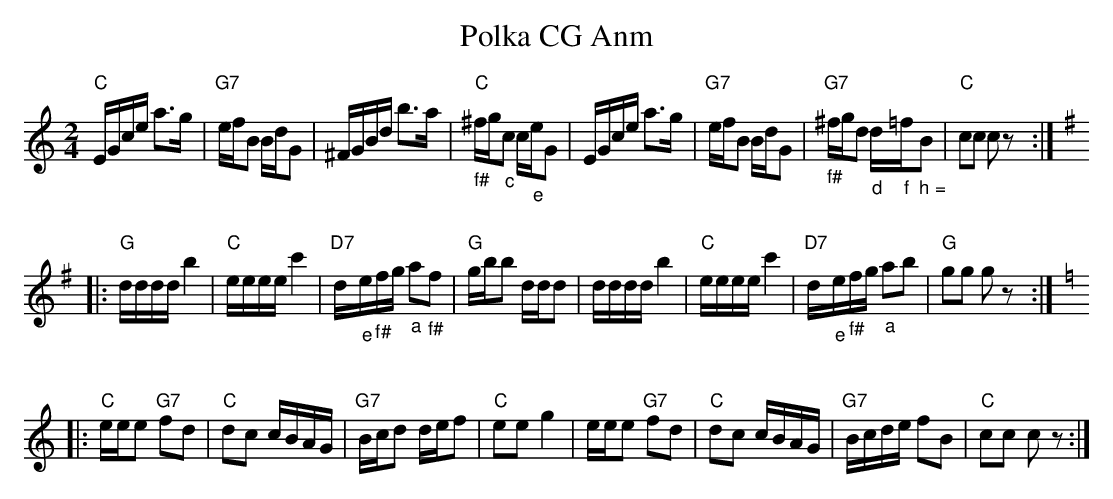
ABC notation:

X:1
T:Polka CG Anm
M:2/4
L:1/16
K:C %%MIDI gchordon
"C"EGce a3g | "G7"efB2 BdG2 | ^FGBd b3a | "C""_f#"^fg"_c"c2 c"_e"eG2 | EGce a3g | "G7"efB2 BdG2 |"G7" "_f#"^fgd2 "_d"d"_f"=f"_ h ="B2 | "C"c2c2 c2z2 :: [K:G]
"" "G"dddd b4 | "C"eeee c'4 | "D7"d"_e""_"e"_f#"fg "_a"a2"_f#"f2 | "G"gbb2 ddd2 | dddd b4 | "C"eeee c'4 | "D7"d"_e"e"_f#"fg "_a"a2b2 | "G"g2g2 g2z2 :: [K:C]
"" "C"eee2 "G7"f2d2 | "C"d2c2 cBAG | "G7"Bcd2 def2 | "C"e2e2g4 | eee2 "G7"f2d2 | "C"d2c2 cBAG | "G7"Bcde f2B2 | "C"c2c2 c2z2 :|
